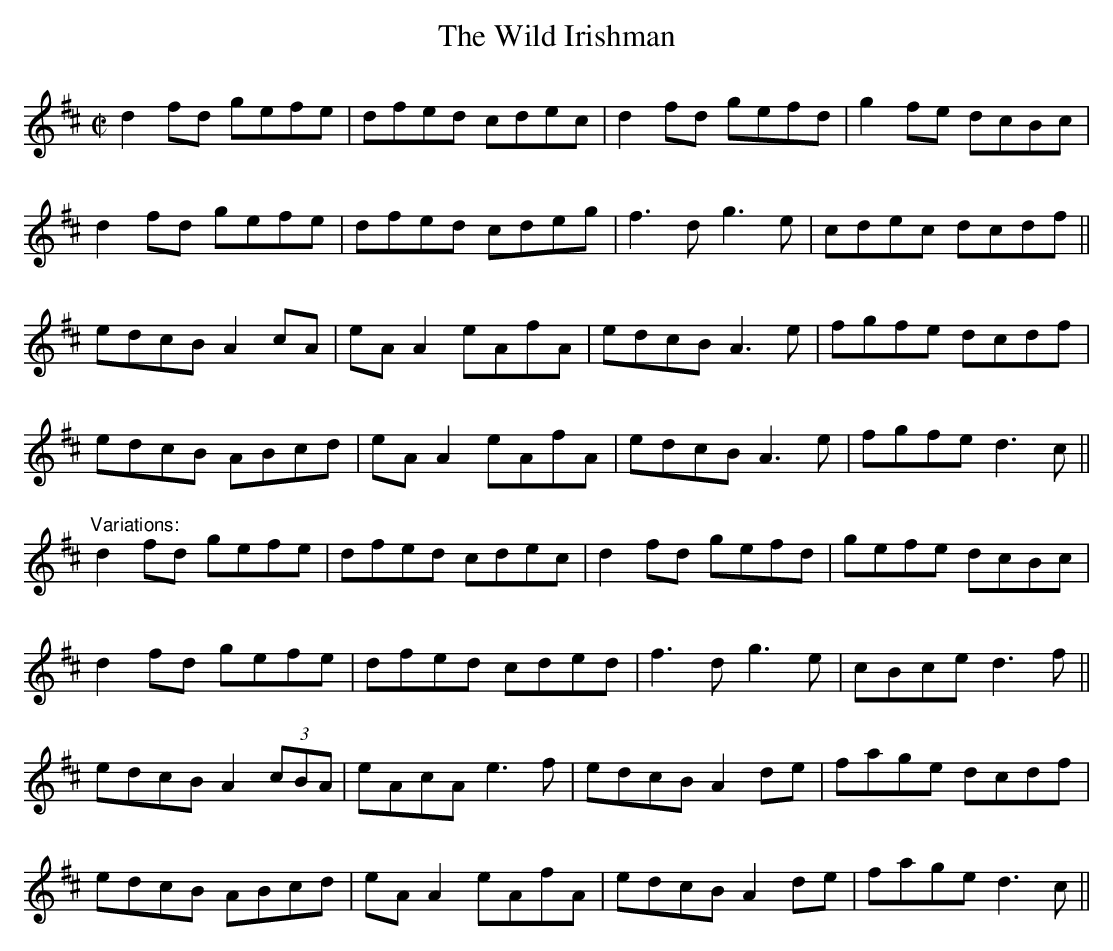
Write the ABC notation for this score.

X:1
T:Wild Irishman, The
M:C|
K:D
d2fd gefe|dfed cdec|d2fd gefd|g2fe dcBc|
d2fd gefe|dfed cdeg|f3d g3e|cdec dcdf||
edcB A2cA|eAA2 eAfA|edcB A3e|fgfe dcdf|
edcB ABcd|eAA2 eAfA|edcB A3e|fgfe d3c||
"Variations:"
d2fd gefe|dfed cdec|d2fd gefd|gefe dcBc|
d2fd gefe|dfed cded|f3d g3e|cBce d3f||
edcB A2 (3cBA|eAcA e3f|edcB A2de|fage dcdf|
edcB ABcd|eAA2 eAfA|edcB A2de|fage d3c||
